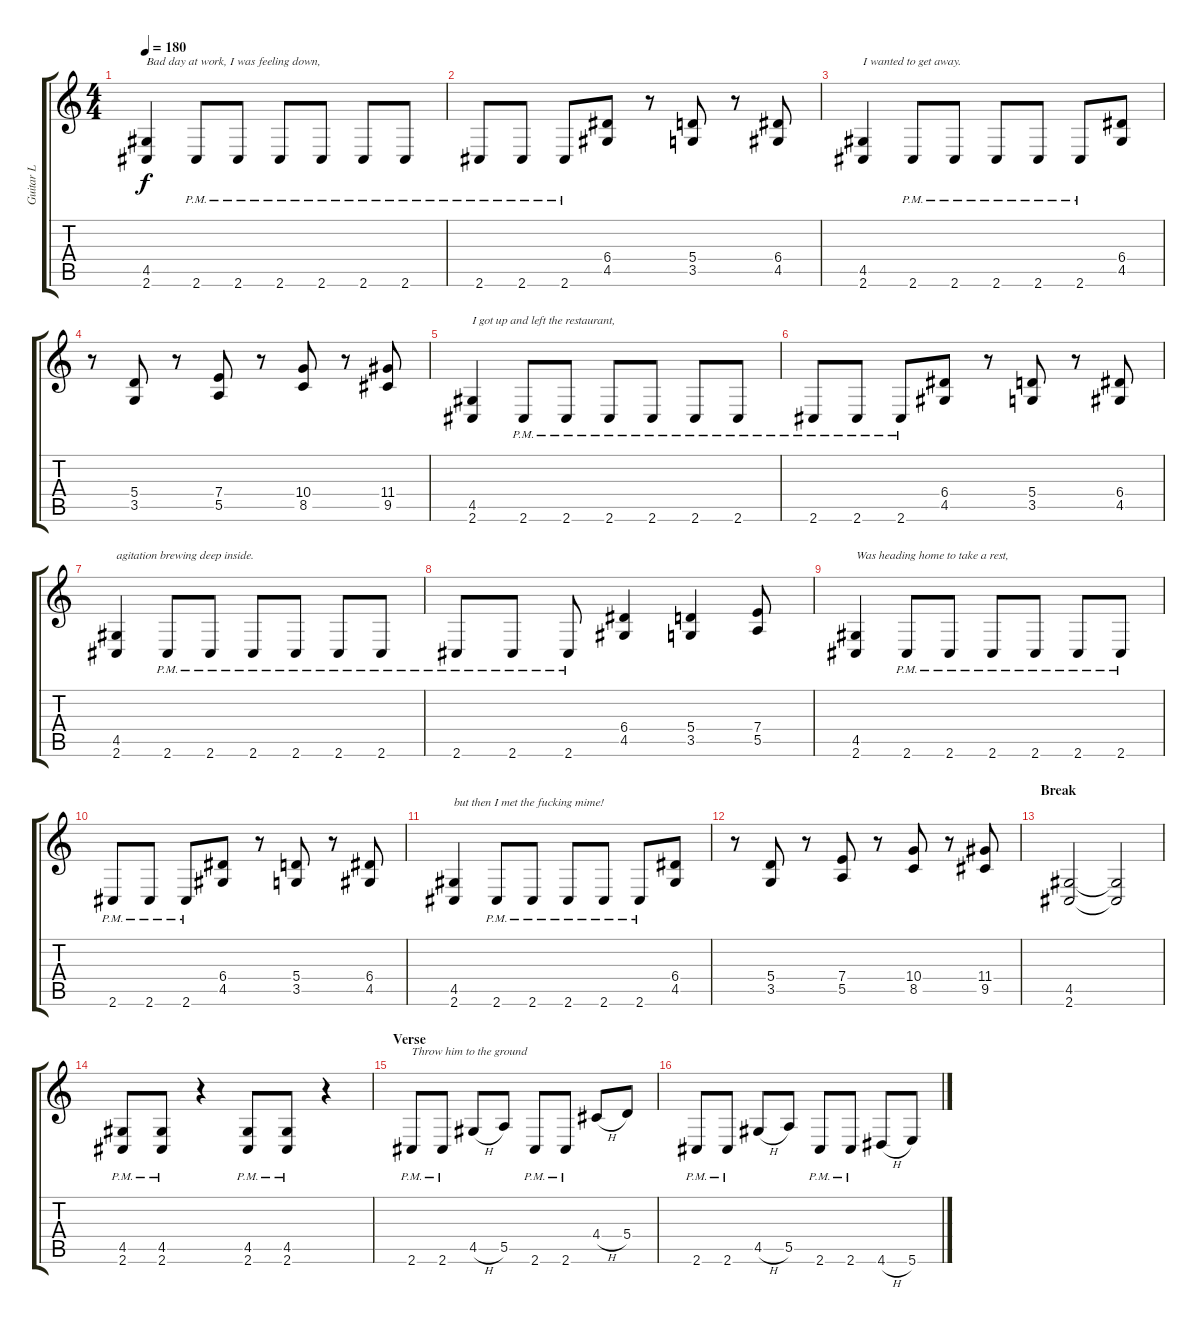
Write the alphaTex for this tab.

\track ("Guitar L" "Guitar L") {instrument distortionguitar}
\staff {score tabs}
\tuning (B3 Gb3 D3 A2 E2 B1) {hide}
\ts (4 4)
\tempo 180
\clef g2
\ks c
(4.5 2.6).4{txt "Bad day at work, I was feeling down," dy f} 2.6{pm}.8 2.6{pm}.8 2.6{pm}.8 2.6{pm}.8 2.6{pm}.8 2.6{pm}.8 |
2.6{pm}.8 2.6{pm}.8 2.6{pm}.8 (6.4 4.5).8 r.8 (5.4 3.5).8 r.8 (6.4 4.5).8 |
(4.5 2.6).4{txt "I wanted to get away."} 2.6{pm}.8 2.6{pm}.8 2.6{pm}.8 2.6{pm}.8 2.6{pm}.8 (6.4 4.5).8 |
r.8 (5.4 3.5).8 r.8 (7.4 5.5).8 r.8 (10.4 8.5).8 r.8 (11.4 9.5).8 |
(4.5 2.6).4{txt "I got up and left the restaurant,"} 2.6{pm}.8 2.6{pm}.8 2.6{pm}.8 2.6{pm}.8 2.6{pm}.8 2.6{pm}.8 |
2.6{pm}.8 2.6{pm}.8 2.6{pm}.8 (6.4 4.5).8 r.8 (5.4 3.5).8 r.8 (6.4 4.5).8 |
(4.5 2.6).4{txt "agitation brewing deep inside."} 2.6{pm}.8 2.6{pm}.8 2.6{pm}.8 2.6{pm}.8 2.6{pm}.8 2.6{pm}.8 |
2.6{pm}.8 2.6{pm}.8 2.6{pm}.8 (6.4 4.5).4 (5.4 3.5).4 (7.4 5.5).8 |
(4.5 2.6).4{txt "Was heading home to take a rest,"} 2.6{pm}.8 2.6{pm}.8 2.6{pm}.8 2.6{pm}.8 2.6{pm}.8 2.6{pm}.8 |
2.6{pm}.8 2.6{pm}.8 2.6{pm}.8 (6.4 4.5).8 r.8 (5.4 3.5).8 r.8 (6.4 4.5).8 |
(4.5 2.6).4{txt "but then I met the fucking mime!"} 2.6{pm}.8 2.6{pm}.8 2.6{pm}.8 2.6{pm}.8 2.6{pm}.8 (6.4 4.5).8 |
r.8 (5.4 3.5).8 r.8 (7.4 5.5).8 r.8 (10.4 8.5).8 r.8 (11.4 9.5).8 |
\section ("" "Break")
(4.5 2.6).2 (4.5{t} 2.6{t}).2 |
(4.5{pm} 2.6{pm}).8 (4.5{pm} 2.6{pm}).8 r.4 (4.5{pm} 2.6{pm}).8 (4.5{pm} 2.6{pm}).8 r.4 |
\section ("" "Verse")
2.6{pm}.8{txt "Throw him to the ground"} 2.6{pm}.8 4.5{h}.8 5.5.8 2.6{pm}.8 2.6{pm}.8 4.4{h}.8 5.4.8 |
2.6{pm}.8 2.6{pm}.8 4.5{h}.8 5.5.8 2.6{pm}.8 2.6{pm}.8 4.6{h}.8 5.6.8
